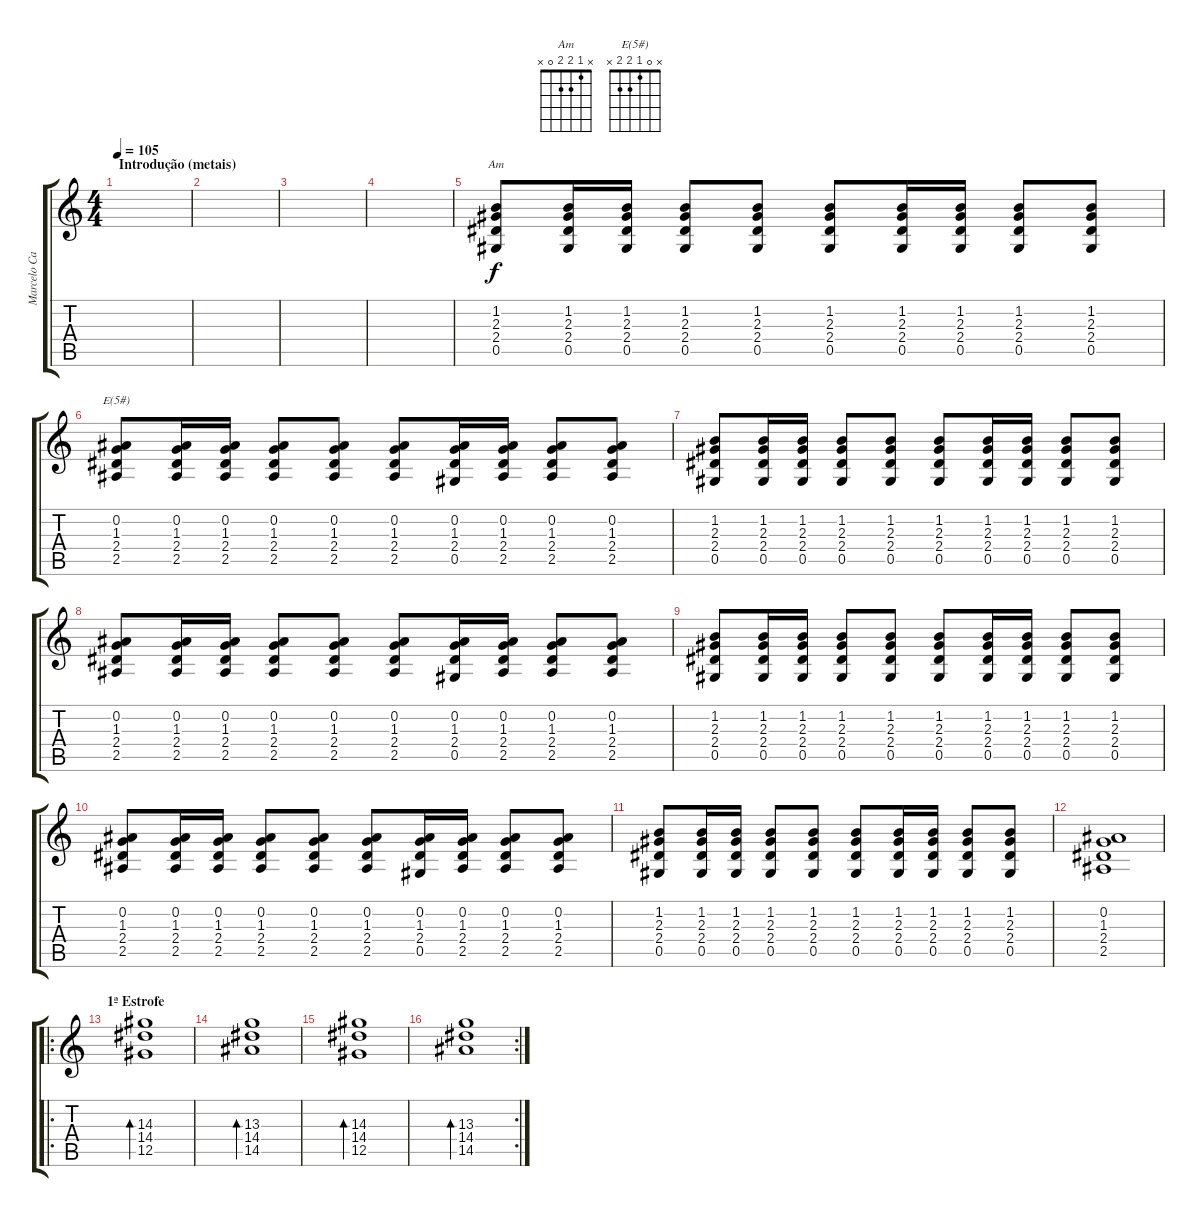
\track ("Marcelo Camelo (Guitar)" "Marcelo Ca") {instrument overdrivenguitar}
\staff {score tabs}
\tuning (Eb4 Bb3 Gb3 Db3 Ab2 Eb2) {hide}
\chord ("Am" x 1 2 2 0 x)
\chord ("E(5#)" x 0 1 2 2 x)
\ts (4 4)
\section ("" "Introdução (metais)")
\tempo 105
\clef g2
\ks c
|
|
|
|
(1.2 2.3 2.4 0.5).8{ch "Am"} (1.2 2.3 2.4 0.5).16 (1.2 2.3 2.4 0.5).16 (1.2 2.3 2.4 0.5).8 (1.2 2.3 2.4 0.5).8 (1.2 2.3 2.4 0.5).8 (1.2 2.3 2.4 0.5).16 (1.2 2.3 2.4 0.5).16 (1.2 2.3 2.4 0.5).8 (1.2 2.3 2.4 0.5).8 |
(0.2 1.3 2.4 2.5).8{ch "E(5#)"} (0.2 1.3 2.4 2.5).16 (0.2 1.3 2.4 2.5).16 (0.2 1.3 2.4 2.5).8 (0.2 1.3 2.4 2.5).8 (0.2 1.3 2.4 2.5).8 (0.2 1.3 2.4 0.5).16 (0.2 1.3 2.4 2.5).16 (0.2 1.3 2.4 2.5).8 (0.2 1.3 2.4 2.5).8 |
(1.2 2.3 2.4 0.5).8 (1.2 2.3 2.4 0.5).16 (1.2 2.3 2.4 0.5).16 (1.2 2.3 2.4 0.5).8 (1.2 2.3 2.4 0.5).8 (1.2 2.3 2.4 0.5).8 (1.2 2.3 2.4 0.5).16 (1.2 2.3 2.4 0.5).16 (1.2 2.3 2.4 0.5).8 (1.2 2.3 2.4 0.5).8 |
(0.2 1.3 2.4 2.5).8 (0.2 1.3 2.4 2.5).16 (0.2 1.3 2.4 2.5).16 (0.2 1.3 2.4 2.5).8 (0.2 1.3 2.4 2.5).8 (0.2 1.3 2.4 2.5).8 (0.2 1.3 2.4 0.5).16 (0.2 1.3 2.4 2.5).16 (0.2 1.3 2.4 2.5).8 (0.2 1.3 2.4 2.5).8 |
(1.2 2.3 2.4 0.5).8 (1.2 2.3 2.4 0.5).16 (1.2 2.3 2.4 0.5).16 (1.2 2.3 2.4 0.5).8 (1.2 2.3 2.4 0.5).8 (1.2 2.3 2.4 0.5).8 (1.2 2.3 2.4 0.5).16 (1.2 2.3 2.4 0.5).16 (1.2 2.3 2.4 0.5).8 (1.2 2.3 2.4 0.5).8 |
(0.2 1.3 2.4 2.5).8 (0.2 1.3 2.4 2.5).16 (0.2 1.3 2.4 2.5).16 (0.2 1.3 2.4 2.5).8 (0.2 1.3 2.4 2.5).8 (0.2 1.3 2.4 2.5).8 (0.2 1.3 2.4 0.5).16 (0.2 1.3 2.4 2.5).16 (0.2 1.3 2.4 2.5).8 (0.2 1.3 2.4 2.5).8 |
(1.2 2.3 2.4 0.5).8 (1.2 2.3 2.4 0.5).16 (1.2 2.3 2.4 0.5).16 (1.2 2.3 2.4 0.5).8 (1.2 2.3 2.4 0.5).8 (1.2 2.3 2.4 0.5).8 (1.2 2.3 2.4 0.5).16 (1.2 2.3 2.4 0.5).16 (1.2 2.3 2.4 0.5).8 (1.2 2.3 2.4 0.5).8 |
(0.2 1.3 2.4 2.5).1 |
\ro
\section ("" "1ª Estrofe")
(14.3 14.4 12.5).1{bd 480 volume 10 instrument electricguitarjazz} |
(13.3 14.4 14.5).1{bd 480} |
(14.3 14.4 12.5).1{bd 480} |
\rc 2
(13.3 14.4 14.5).1{bd 480}
